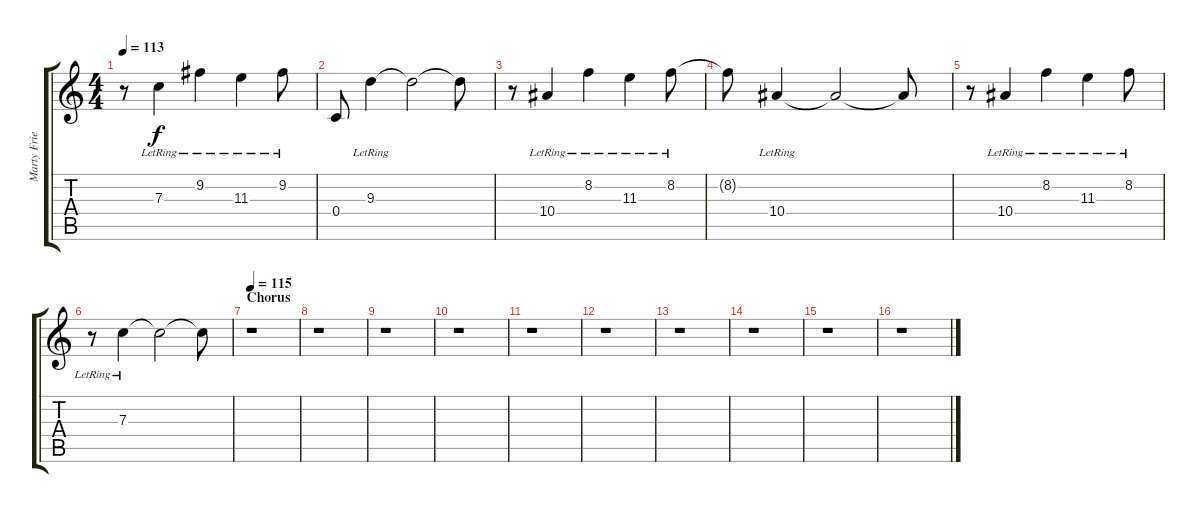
\track ("Marty Friedman / FX" "Marty Frie") {instrument acousticguitarsteel}
\staff {score tabs}
\tuning (D4 A3 F3 C3 G2 D2) {hide}
\ts (4 4)
\tempo 113
\clef g2
\ks c
r.8{dy f instrument acousticguitarsteel} 7.3{lr}.4 9.2{lr}.4 11.3{lr}.4 9.2{lr}.8 |
0.4.8 9.3{lr}.4 9.3{t}.2 9.3{t}.8 |
r.8{instrument acousticguitarsteel} 10.4{lr}.4 8.2{lr}.4 11.3{lr}.4 8.2{lr}.8 |
8.2{t}.8 10.4{lr}.4 10.4{t}.2 10.4{t}.8 |
r.8{instrument acousticguitarsteel} 10.4{lr}.4 8.2{lr}.4 11.3{lr}.4 8.2{lr}.8 |
r.8 7.3{lr}.4 7.3{t}.2 7.3{t}.8 |
\section ("" "Chorus")
\tempo 115
r.1 |
r.1 |
r.1 |
r.1 |
r.1 |
r.1 |
r.1 |
r.1 |
r.1 |
r.1
